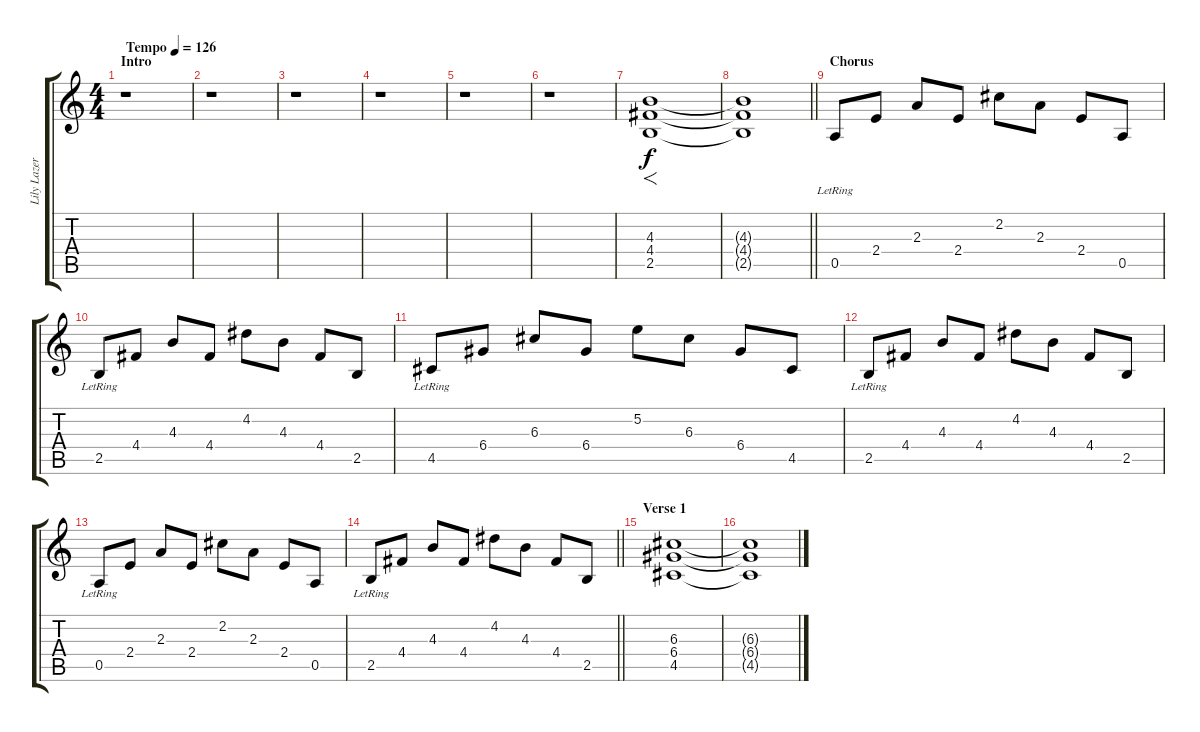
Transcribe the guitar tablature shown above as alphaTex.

\track ("Lily Lazer (Guitar)" "Lily Lazer") {instrument distortionguitar}
\staff {score tabs}
\tuning (E4 B3 G3 D3 A2 E2) {hide}
\ts (4 4)
\section ("" "Intro")
\tempo (126 "Tempo")
\clef g2
\ks c
r.1{dy f instrument distortionguitar} |
r.1 |
r.1 |
r.1 |
r.1 |
r.1 |
(4.3 4.4 2.5).1{f} |
\barLineRight lightlight
(4.3{t} 4.4{t} 2.5{t}).1 |
\section ("" "Chorus")
0.5{lr}.8 2.4.8 2.3.8 2.4.8 2.2.8 2.3.8 2.4.8 0.5.8 |
2.5{lr}.8 4.4.8 4.3.8 4.4.8 4.2.8 4.3.8 4.4.8 2.5.8 |
4.5{lr}.8 6.4.8 6.3.8 6.4.8 5.2.8 6.3.8 6.4.8 4.5.8 |
2.5{lr}.8 4.4.8 4.3.8 4.4.8 4.2.8 4.3.8 4.4.8 2.5.8 |
0.5{lr}.8 2.4.8 2.3.8 2.4.8 2.2.8 2.3.8 2.4.8 0.5.8 |
\barLineRight lightlight
2.5{lr}.8 4.4.8 4.3.8 4.4.8 4.2.8 4.3.8 4.4.8 2.5.8 |
\section ("" "Verse 1")
(6.3 6.4 4.5).1 |
(6.3{t} 6.4{t} 4.5{t}).1
